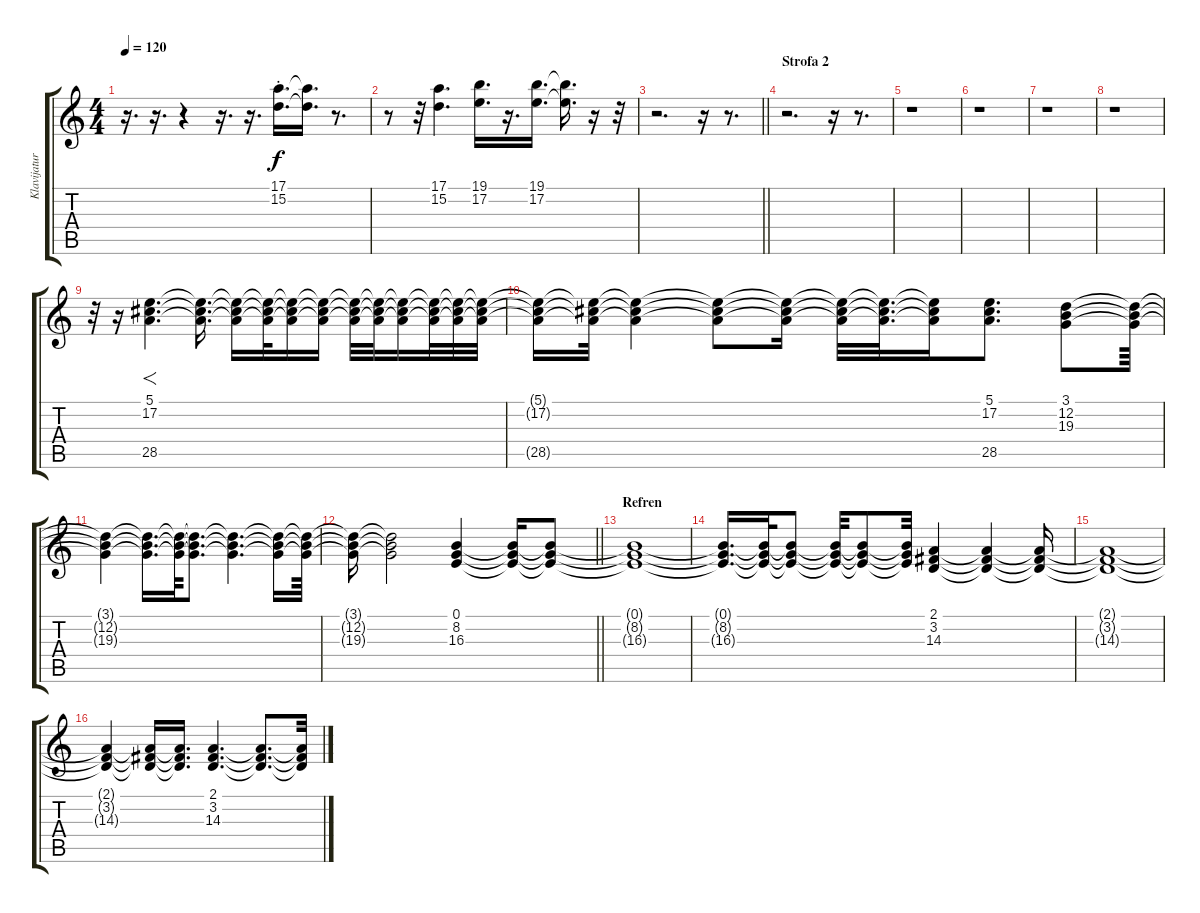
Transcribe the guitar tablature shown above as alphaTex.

\track ("Klavijature II Vlado Pravdic" "Klavijatur") {instrument rockorgan}
\staff {score tabs}
\tuning (E4 B3 G3 D3 A2 E2) {hide}
\ts (4 4)
\tempo 120
\clef g2
\ks c
r.16{d dy f} r.16{d} r.4 r.16{d} r.16{d} (17.1{st} 15.2{st}).16{d} (17.1{t} 15.2{t}).16{d} r.8{d} |
r.8 r.32 (17.1 15.2).4{d} (19.1 17.2).16{d} r.16{d} (19.1 17.2).16{d} (19.1{t} 17.2{t}).16{d} r.16 r.32 |
\barLineRight lightlight
r.2{d} r.16 r.8{d} |
\section ("" "Strofa 2")
r.2{d} r.16 r.8{d} |
r.1 |
r.1 |
r.1 |
r.1 |
r.32 r.16 (5.1 17.2 28.5).4{f d volume 5} (5.1{t} 17.2{t} 28.5{t}).16{d volume 6} (5.1{t} 17.2{t} 28.5{t}).16{volume 7} (5.1{t} 17.2{t} 28.5{t}).32 (5.1{t} 17.2{t} 28.5{t}).16{volume 8} (5.1{t} 17.2{t} 28.5{t}).16 (5.1{t} 17.2{t} 28.5{t}).32{volume 9} (5.1{t} 17.2{t} 28.5{t}).32 (5.1{t} 17.2{t} 28.5{t}).16 (5.1{t} 17.2{t} 28.5{t}).32{volume 10} (5.1{t} 17.2{t} 28.5{t}).32 (5.1{t} 17.2{t} 28.5{t}).32 |
(5.1{t} 17.2{t} 28.5{t}).16{volume 11} (5.1{t} 17.2{t} 28.5{t}).32 (5.1{t} 17.2{t} 28.5{t}).4 (5.1{t} 17.2{t} 28.5{t}).8 (5.1{t} 17.2{t} 28.5{t}).16 (5.1{t} 17.2{t} 28.5{t}).32 (5.1{t} 17.2{t} 28.5{t}).32{d} (5.1{t} 17.2{t} 28.5{t}).16 (5.1 17.2 28.5).8{d} (3.1 12.2 19.3).8 (3.1{t} 12.2{t} 19.3{t}).64 |
(3.1{t} 12.2{t} 19.3{t}).4 (3.1{t} 12.2{t} 19.3{t}).16{d} (3.1{t} 12.2{t} 19.3{t}).64 (3.1{t} 12.2{t} 19.3{t}).8{d} (3.1{t} 12.2{t} 19.3{t}).4{d} (3.1{t} 12.2{t} 19.3{t}).16 (3.1{t} 12.2{t} 19.3{t}).64 |
\barLineRight lightlight
(3.1{t} 12.2{t} 19.3{t}).16 (3.1{t} 12.2{t} 19.3{t}).2 (0.1 8.2 16.3).4 (0.1{t} 8.2{t} 16.3{t}).16 (0.1{t} 8.2{t} 16.3{t}).8 |
\section ("" "Refren")
(0.1{t} 8.2{t} 16.3{t}).1 |
(0.1{t} 8.2{t} 16.3{t}).16{d} (0.1{t} 8.2{t} 16.3{t}).32 (0.1{t} 8.2{t} 16.3{t}).8 (0.1{t} 8.2{t} 16.3{t}).32 (0.1{t} 8.2{t} 16.3{t}).8 (0.1{t} 8.2{t} 16.3{t}).32 (2.1 3.2 14.3).4 (2.1{t} 3.2{t} 14.3{t}).4 (2.1{t} 3.2{t} 14.3{t}).16 |
(2.1{t} 3.2{t} 14.3{t}).1 |
(2.1{t} 3.2{t} 14.3{t}).4 (2.1{t} 3.2{t} 14.3{t}).16 (2.1{t} 3.2{t} 14.3{t}).16{d} (2.1 3.2 14.3).4{d} (2.1{t} 3.2{t} 14.3{t}).8{d} (2.1{t} 3.2{t} 14.3{t}).32
